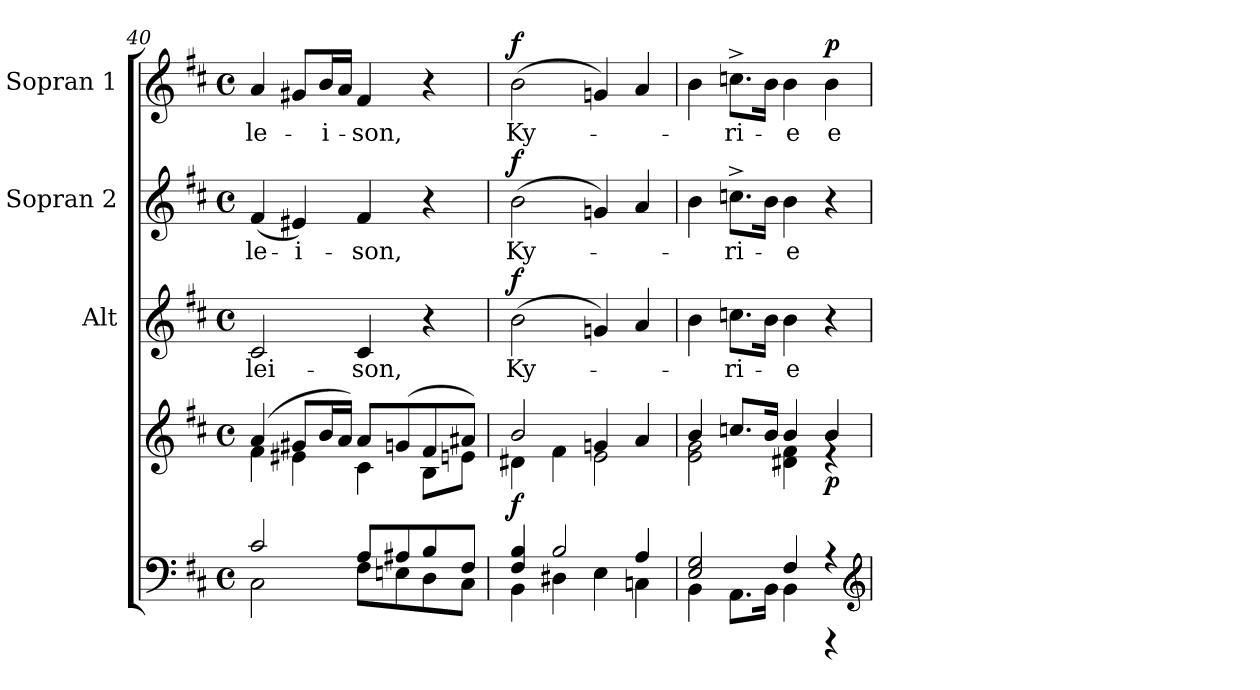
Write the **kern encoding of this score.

**kern	**kern	**dynam	**kern	**text	**dynam	**kern	**text	**dynam	**kern	**text	**dynam
*part4	*part4	*part4	*part3	*part3	*part3	*part2	*part2	*part2	*part1	*part1	*part1
*staff5	*staff4	*staff4/5	*staff3	*staff3	*staff3	*staff2	*staff2	*staff2	*staff1	*staff1	*staff1
*	*	*	*I"Alt	*	*	*I"Sopran 2	*	*	*I"Sopran 1	*	*
*	*	*	*I'A.	*	*	*I'S. 2	*	*	*I'S. 1	*	*
*clefF4	*clefG2	*	*clefG2	*	*	*clefG2	*	*	*clefG2	*	*
*k[f#c#]	*k[f#c#]	*	*k[f#c#]	*	*	*k[f#c#]	*	*	*k[f#c#]	*	*
*D:	*D:	*	*D:	*	*	*D:	*	*	*D:	*	*
*M4/4	*M4/4	*	*M4/4	*	*	*M4/4	*	*	*M4/4	*	*
*met(c)	*met(c)	*	*met(c)	*	*	*met(c)	*	*	*met(c)	*	*
=40	=40	=40	=40	=40	=40	=40	=40	=40	=40	=40	=40
*^	*^	*	*	*	*	*	*	*	*	*	*
!	!	!	!	!	!	!LO:LY:b	!	!	!LO:LY:b	!	!	!LO:LY:b	!
2c#/	2C#\	(4a/	4f#\	.	2c#/	-lei-	.	(<4f#/	-le-	.	4a/	-le-	.
!	!	!	!	!	!	!	!	!	!LO:LY:b	!	!	!	!
.	.	8g#X/L	4e#X\	.	.	.	.	4e#X/)	-i-	.	8g#X/L	.	.
!	!	!	!	!	!	!	!	!	!	!	!	!LO:LY:b	!
.	.	16b/L	.	.	.	.	.	.	.	.	16b/L	-i-	.
.	.	16a/JJ)	.	.	.	.	.	.	.	.	16a/JJ	.	.
!	!	!	!	!	!	!LO:LY:b	!	!	!LO:LY:b	!	!	!LO:LY:b	!
8A/L	8F#\L	8a/L	4c#\	.	4c#/	-son,	.	4f#/	-son,	.	4f#/	-son,	.
8A#X/	8En\	(>8gn/	.	.	.	.	.	.	.	.	.	.	.
8B/	8D\	8f#/	8B\L	.	4r	.	.	4r	.	.	4r	.	.
8F#/J	8C#\J	8a#X/J)	8en\J	.	.	.	.	.	.	.	.	.	.
!!LO:PB:g=z
=41	=41	=41	=41	=41	=41	=41	=41	=41	=41	=41	=41	=41	=41
!	!	!	!	!LO:DY:b	!	!LO:LY:b	!LO:DY:a	!	!LO:LY:b	!LO:DY:a	!	!LO:LY:b	!LO:DY:a
4F#/ 4B/	4BB\	2b/	4d#X\	f	(>2b\	Ky-	f	(>2b\	Ky-	f	(>2b\	Ky-	f
2B/	4D#X\	.	4f#\	.	.	.	.	.	.	.	.	.	.
.	4E\	4gn/	2e\	.	4gn/)	.	.	4gn/)	.	.	4gn/)	.	.
4A/	4Cn\	4a/	.	.	4a/	.	.	4a/	.	.	4a/	.	.
=42	=42	=42	=42	=42	=42	=42	=42	=42	=42	=42	=42	=42	=42
2E/ 2G/	4BB\	4b/	2e\ 2g\	.	4b\	.	.	4b\	.	.	4b\	.	.
!	!	!	!	!	!	!LO:LY:b	!	!	!LO:LY:b	!	!	!LO:LY:b	!
.	8.AA\L	8.ccn/L	.	.	8.ccn\L	-ri-	.	8.ccn^>\L	-ri-	.	8.ccn^>\L	-ri-	.
.	16BB\Jk	16b/Jk	.	.	16b\Jk	.	.	16b\Jk	.	.	16b\Jk	.	.
!	!	!	!	!	!	!LO:LY:b	!	!	!LO:LY:b	!	!	!LO:LY:b	!
4F#/	4BB\	4b/	4d#X\ 4f#\	.	4b\	-e	.	4b\	-e	.	4b\	-e	.
!	!	!	!	!LO:DY:b	!	!	!	!	!	!	!	!LO:LY:b	!LO:DY:a
4r	4rFFF	4b/	4rd	p	4r	.	.	4r	.	.	4b\	e-	p
*v	*v	*	*	*	*	*	*	*	*	*	*	*	*
*	*v	*v	*	*	*	*	*	*	*	*	*	*
*clefG2	*	*	*	*	*	*	*	*	*	*	*
=	=	=	=	=	=	=	=	=	=	=	=
*-	*-	*-	*-	*-	*-	*-	*-	*-	*-	*-	*-
